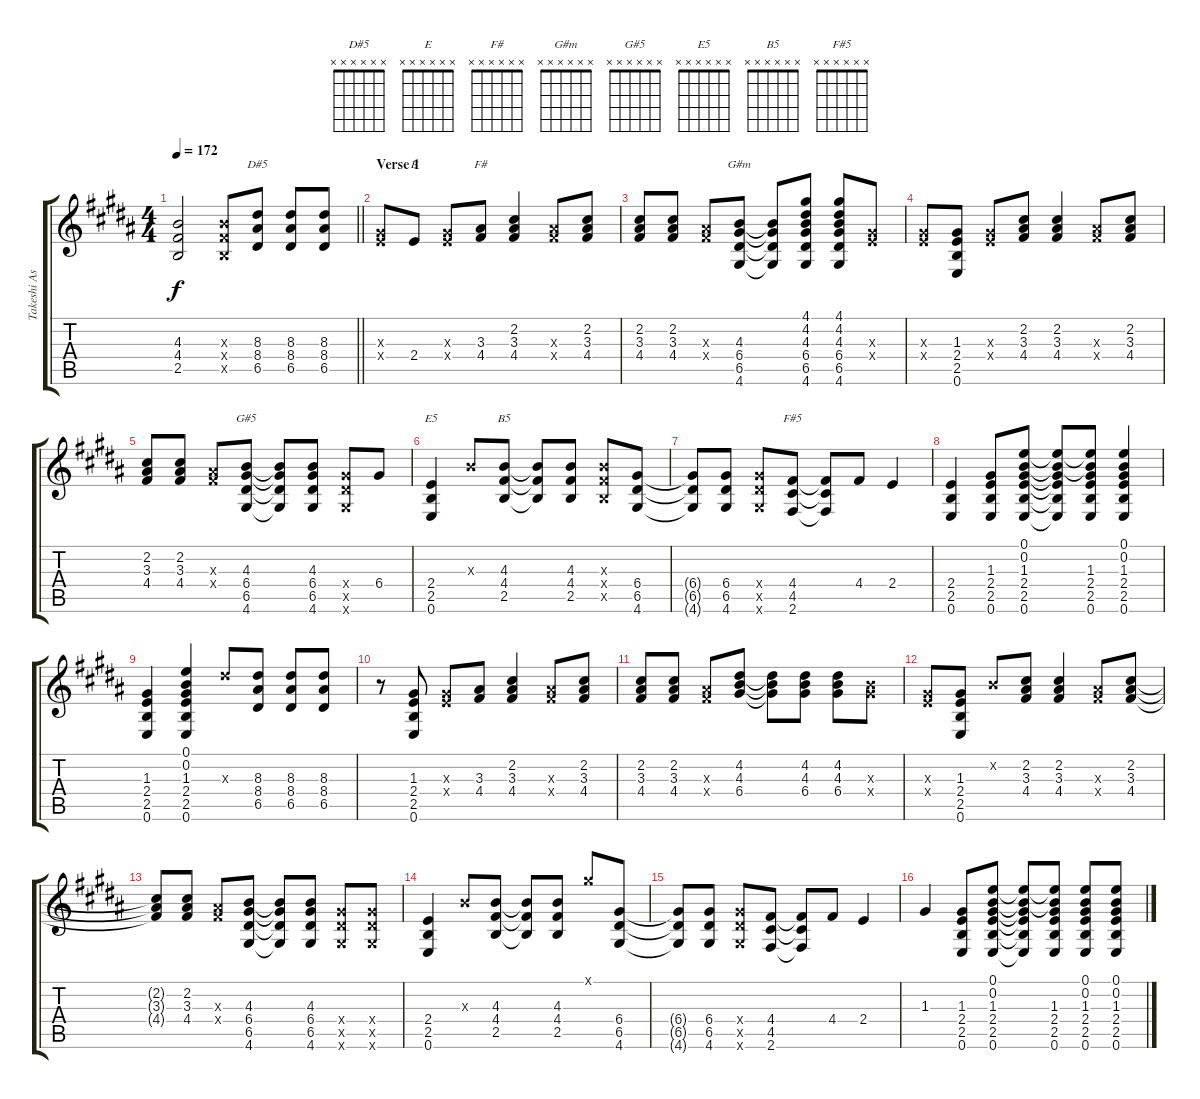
\track ("Takeshi Asakawa - Clean Guitar" "Takeshi As") {instrument electricguitarclean}
\staff {score tabs}
\tuning (E4 B3 G3 D3 A2 E2) {hide}
\chord ("D#5" x x x x x x)
\chord ("E" x x x x x x)
\chord ("F#" x x x x x x)
\chord ("G#m" x x x x x x)
\chord ("G#5" x x x x x x)
\chord ("E5" x x x x x x)
\chord ("B5" x x x x x x)
\chord ("F#5" x x x x x x)
\ts (4 4)
\tempo 172
\clef g2
\barLineRight lightlight
\ks b
(4.3{t} 4.4{t} 2.5{t}).2{dy f} (4.3{x} 4.4{x} 2.5{x}).8 (8.3 8.4 6.5).8{ch "D#5"} (8.3 8.4 6.5).8 (8.3 8.4 6.5).8 |
\section ("" "Verse 1")
(1.3{x} 2.4{x}).8 2.4.8{ch "E"} (1.3{x} 2.4{x}).8 (3.3 4.4).8{ch "F#"} (2.2 3.3 4.4).4 (3.3{x} 4.4{x}).8 (2.2 3.3 4.4).8 |
(2.2 3.3 4.4).8 (2.2 3.3 4.4).8 (3.3{x} 4.4{x}).8 (4.3 6.4 6.5 4.6).8{ch "G#m"} (4.3{t} 6.4{t} 6.5{t} 4.6{t}).8 (4.1 4.2 4.3 6.4 6.5 4.6).8 (4.1 4.2 4.3 6.4 6.5 4.6).8 (1.3{x} 2.4{x}).8 |
(1.3{x} 2.4{x}).8 (1.3 2.4 2.5 0.6).8 (1.3{x} 2.4{x}).8 (2.2 3.3 4.4).8 (2.2 3.3 4.4).4 (3.3{x} 4.4{x}).8 (2.2 3.3 4.4).8 |
(2.2 3.3 4.4).8 (2.2 3.3 4.4).8 (3.3{x} 4.4{x}).8 (4.3 6.4 6.5 4.6).8{ch "G#5"} (4.3{t} 6.4{t} 6.5{t} 4.6{t}).8 (4.3 6.4 6.5 4.6).8 (6.4{x} 6.5{x} 4.6{x}).8 6.4.8 |
(2.4 2.5 0.6).4{ch "E5"} 4.3{x}.8 (4.3 4.4 2.5).8{ch "B5"} (4.3{t} 4.4{t} 2.5{t}).8 (4.3 4.4 2.5).8 (4.3{x} 4.4{x} 2.5{x}).8 (6.4 6.5 4.6).8 |
(6.4{t} 6.5{t} 4.6{t}).8 (6.4 6.5 4.6).8 (6.4{x} 6.5{x} 4.6{x}).8 (4.4 4.5 2.6).8{ch "F#5"} (4.4{t} 4.5{t} 2.6{t}).8 4.4.8 2.4.4 |
(2.4 2.5 0.6).4 (1.3 2.4 2.5 0.6).8 (0.1 0.2 1.3 2.4 2.5 0.6).8 (0.1{t} 0.2{t} 1.3{t} 2.4{t} 2.5{t} 0.6{t}).8 (0.1{t} 0.2{t} 1.3 2.4 2.5 0.6).8 (0.1 0.2 1.3 2.4 2.5 0.6).4 |
(1.3 2.4 2.5 0.6).4 (0.1 0.2 1.3 2.4 2.5 0.6).4 8.3{x}.8 (8.3 8.4 6.5).8 (8.3 8.4 6.5).8 (8.3 8.4 6.5).8 |
r.8 (1.3 2.4 2.5 0.6).8 (1.3{x} 2.4{x}).8 (3.3 4.4).8 (2.2 3.3 4.4).4 (3.3{x} 4.4{x}).8 (2.2 3.3 4.4).8 |
(2.2 3.3 4.4).8 (2.2 3.3 4.4).8 (3.3{x} 4.4{x}).8 (4.2 4.3 6.4).8 (4.2{t} 4.3{t} 6.4{t}).8 (4.2 4.3 6.4).8 (4.2 4.3 6.4).8 (4.3{x} 6.4{x}).8 |
(1.3{x} 2.4{x}).8 (1.3 2.4 2.5 0.6).8 0.2{x}.8 (2.2 3.3 4.4).8 (2.2 3.3 4.4).4 (3.3{x} 4.4{x}).8 (2.2 3.3 4.4).8 |
(2.2{t} 3.3{t} 4.4{t}).8 (2.2 3.3 4.4).8 (3.3{x} 4.4{x}).8 (4.3 6.4 6.5 4.6).8 (4.3{t} 6.4{t} 6.5{t} 4.6{t}).8 (4.3 6.4 6.5 4.6).8 (6.4{x} 6.5{x} 4.6{x}).8 (6.4{x} 6.5{x} 4.6{x}).8 |
(2.4 2.5 0.6).4 4.3{x}.8 (4.3 4.4 2.5).8 (4.3{t} 4.4{t} 2.5{t}).8 (4.3 4.4 2.5).8 4.1{x}.8 (6.4 6.5 4.6).8 |
(6.4{t} 6.5{t} 4.6{t}).8 (6.4 6.5 4.6).8 (6.4{x} 6.5{x} 4.6{x}).8 (4.4 4.5 2.6).8 (4.4{t} 4.5{t} 2.6{t}).8 4.4.8 2.4.4 |
1.3.4 (1.3 2.4 2.5 0.6).8 (0.1 0.2 1.3 2.4 2.5 0.6).8 (0.1{t} 0.2{t} 1.3{t} 2.4{t} 2.5{t} 0.6{t}).8 (0.1{t} 0.2{t} 1.3 2.4 2.5 0.6).8 (0.1 0.2 1.3 2.4 2.5 0.6).8 (0.1 0.2 1.3 2.4 2.5 0.6).8
